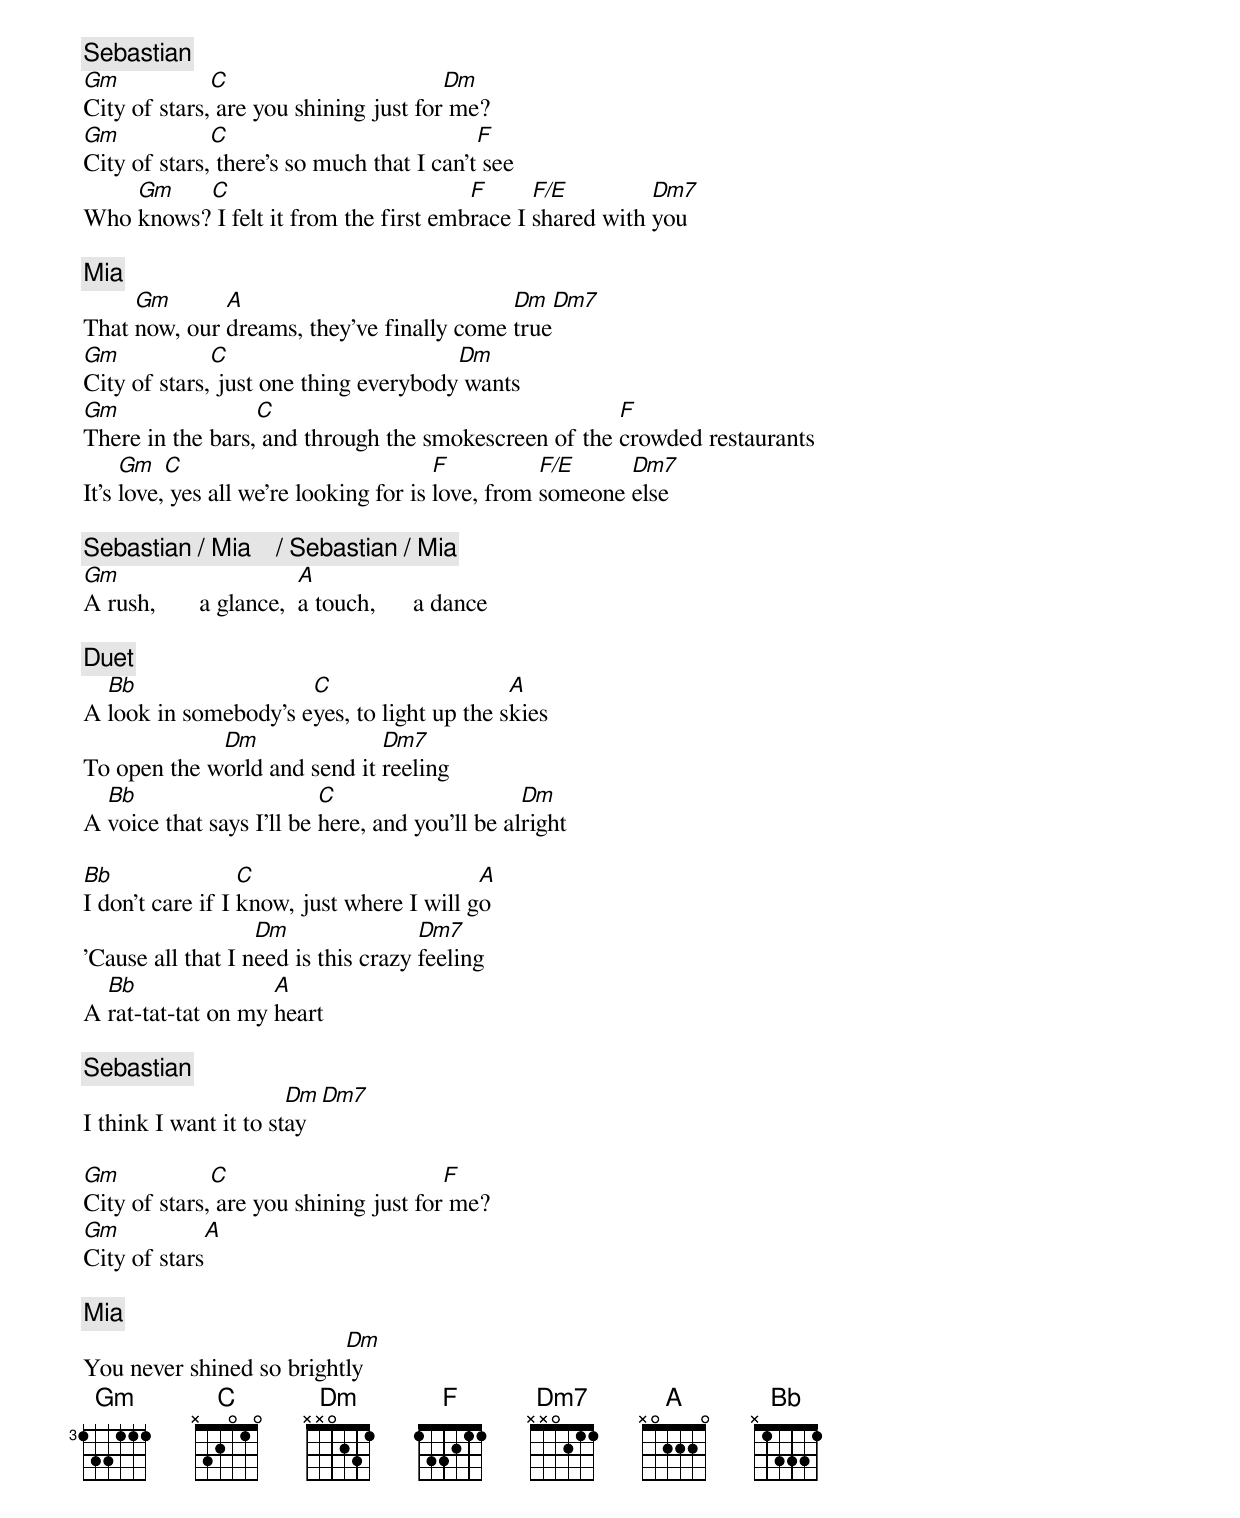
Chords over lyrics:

[Sebastian]
Gm            C                        Dm
City of stars, are you shining just for me?
Gm            C                            F
City of stars, there's so much that I can't see
    Gm    C                            F      F/E         Dm7
Who knows? I felt it from the first embrace I shared with you

[Mia]
     Gm       A                            Dm   Dm7
That now, our dreams, they've finally come true
Gm            C                        Dm
City of stars, just one thing everybody wants
Gm                C                                   F
There in the bars, and through the smokescreen of the crowded restaurants
     Gm   C                             F          F/E     Dm7
It's love, yes all we're looking for is love, from someone else

[Sebastian] / [Mia]    / [Sebastian] / [Mia]
Gm                       A
A rush,       a glance,  a touch,      a dance

[Duet]
  Bb                  C                     A
A look in somebody's eyes, to light up the skies
             Dm               Dm7
To open the world and send it reeling
  Bb                      C                     Dm
A voice that says I'll be here, and you'll be alright

Bb                C                        A
I don't care if I know, just where I will go
                   Dm                Dm7
'Cause all that I need is this crazy feeling
  Bb                A
A rat-tat-tat on my heart

[Sebastian]
                       Dm  Dm7
I think I want it to stay

Gm            C                        F
City of stars, are you shining just for me?
Gm              A
City of stars

[Mia]
                          Dm
You never shined so brightly
